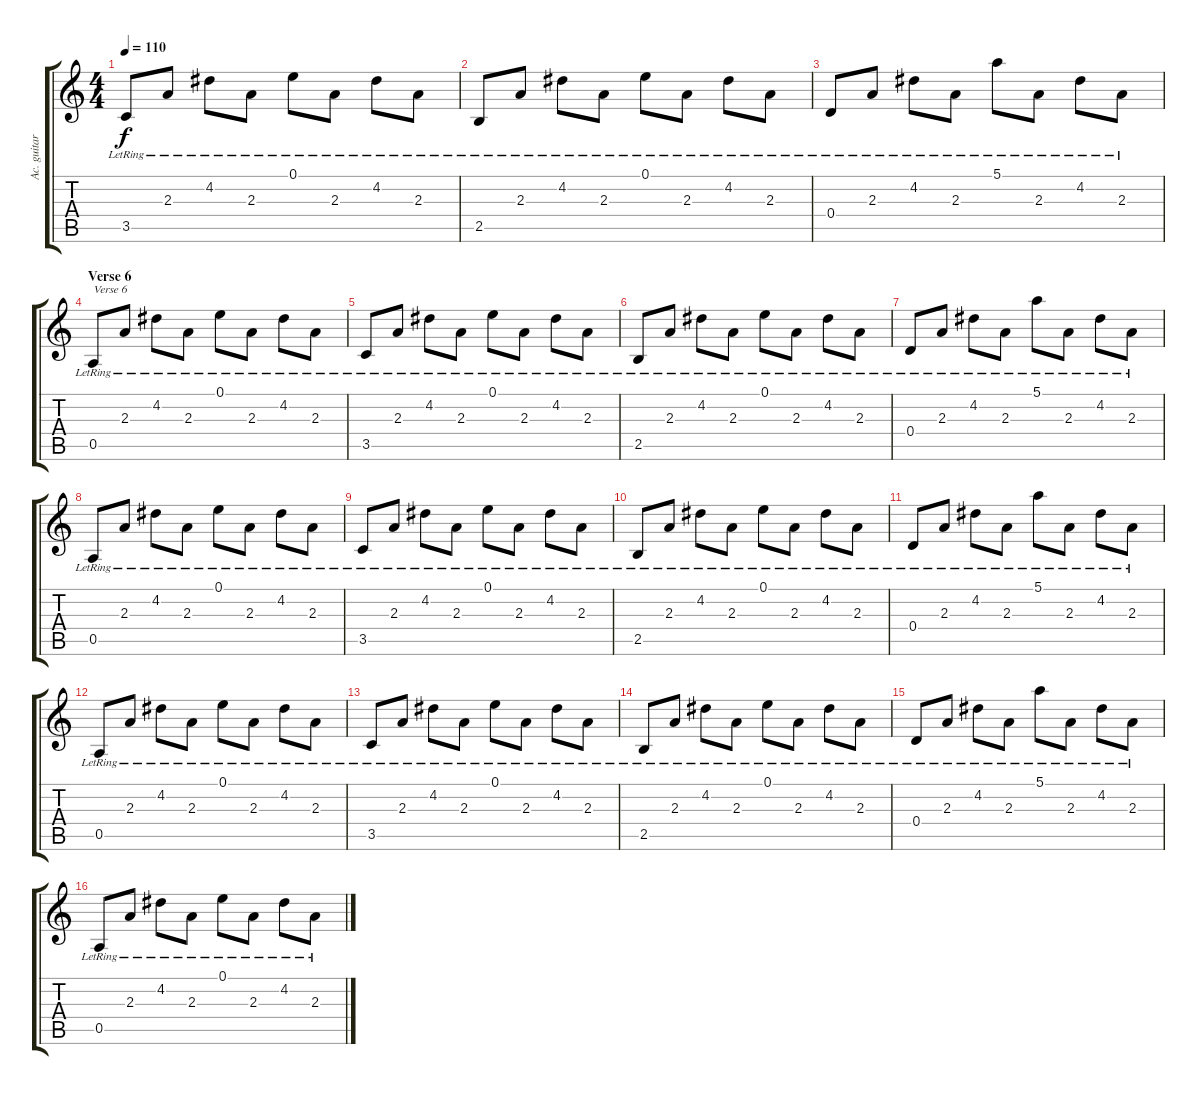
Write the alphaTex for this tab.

\track ("Ac. guitar" "Ac. guitar") {instrument acousticguitarsteel}
\staff {score tabs}
\tuning (E4 B3 G3 D3 A2 E2) {hide}
\ts (4 4)
\tempo 110
\clef g2
\ks c
3.5{lr}.8{dy f} 2.3{lr}.8 4.2{lr}.8 2.3{lr}.8 0.1{lr}.8 2.3{lr}.8 4.2{lr}.8 2.3{lr}.8 |
2.5{lr}.8 2.3{lr}.8 4.2{lr}.8 2.3{lr}.8 0.1{lr}.8 2.3{lr}.8 4.2{lr}.8 2.3{lr}.8 |
0.4{lr}.8 2.3{lr}.8 4.2{lr}.8 2.3{lr}.8 5.1{lr}.8 2.3{lr}.8 4.2{lr}.8 2.3{lr}.8 |
\section ("" "Verse 6")
0.5{lr}.8{txt "Verse 6"} 2.3{lr}.8 4.2{lr}.8 2.3{lr}.8 0.1{lr}.8 2.3{lr}.8 4.2{lr}.8 2.3{lr}.8 |
3.5{lr}.8 2.3{lr}.8 4.2{lr}.8 2.3{lr}.8 0.1{lr}.8 2.3{lr}.8 4.2{lr}.8 2.3{lr}.8 |
2.5{lr}.8 2.3{lr}.8 4.2{lr}.8 2.3{lr}.8 0.1{lr}.8 2.3{lr}.8 4.2{lr}.8 2.3{lr}.8 |
0.4{lr}.8 2.3{lr}.8 4.2{lr}.8 2.3{lr}.8 5.1{lr}.8 2.3{lr}.8 4.2{lr}.8 2.3{lr}.8 |
0.5{lr}.8 2.3{lr}.8 4.2{lr}.8 2.3{lr}.8 0.1{lr}.8 2.3{lr}.8 4.2{lr}.8 2.3{lr}.8 |
3.5{lr}.8 2.3{lr}.8 4.2{lr}.8 2.3{lr}.8 0.1{lr}.8 2.3{lr}.8 4.2{lr}.8 2.3{lr}.8 |
2.5{lr}.8 2.3{lr}.8 4.2{lr}.8 2.3{lr}.8 0.1{lr}.8 2.3{lr}.8 4.2{lr}.8 2.3{lr}.8 |
0.4{lr}.8 2.3{lr}.8 4.2{lr}.8 2.3{lr}.8 5.1{lr}.8 2.3{lr}.8 4.2{lr}.8 2.3{lr}.8 |
0.5{lr}.8 2.3{lr}.8 4.2{lr}.8 2.3{lr}.8 0.1{lr}.8 2.3{lr}.8 4.2{lr}.8 2.3{lr}.8 |
3.5{lr}.8 2.3{lr}.8 4.2{lr}.8 2.3{lr}.8 0.1{lr}.8 2.3{lr}.8 4.2{lr}.8 2.3{lr}.8 |
2.5{lr}.8 2.3{lr}.8 4.2{lr}.8 2.3{lr}.8 0.1{lr}.8 2.3{lr}.8 4.2{lr}.8 2.3{lr}.8 |
0.4{lr}.8 2.3{lr}.8 4.2{lr}.8 2.3{lr}.8 5.1{lr}.8 2.3{lr}.8 4.2{lr}.8 2.3{lr}.8 |
0.5{lr}.8 2.3{lr}.8 4.2{lr}.8 2.3{lr}.8 0.1{lr}.8 2.3{lr}.8 4.2{lr}.8 2.3{lr}.8
